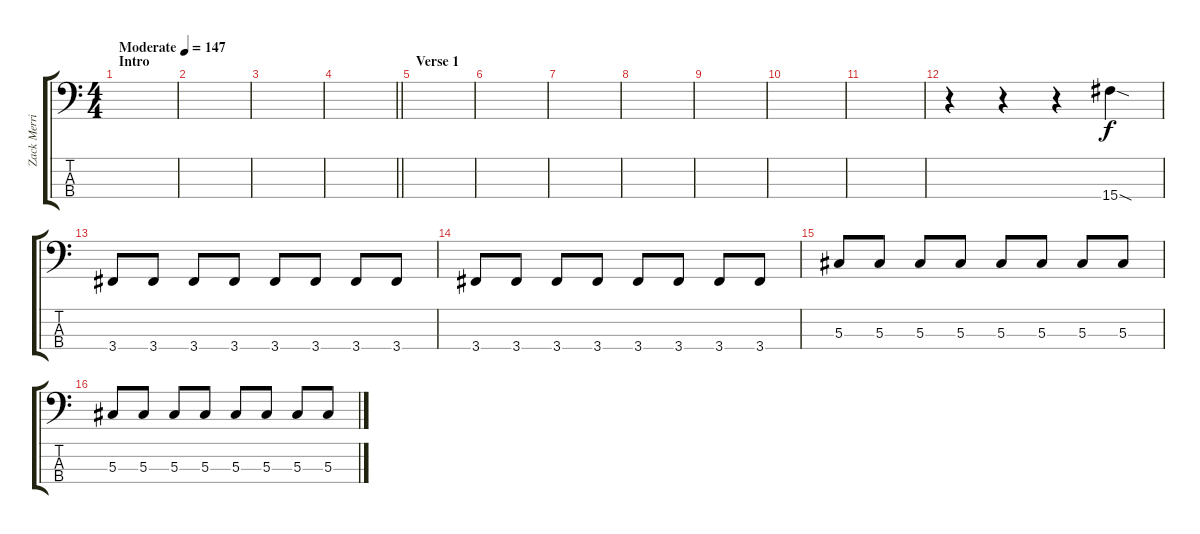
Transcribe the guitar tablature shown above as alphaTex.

\track ("Zack Merrick (Bass)" "Zack Merri") {instrument electricbassfinger}
\staff {score tabs}
\tuning (Gb2 Db2 Ab1 Eb1) {hide}
\ts (4 4)
\section ("" "Intro")
\tempo (147 "Moderate")
\clef f4
\ks c
|
|
|
\barLineRight lightlight
|
\section ("" "Verse 1")
|
|
|
|
|
|
|
r.4 r.4 r.4 15.4{sod}.4 |
3.4.8 3.4.8 3.4.8 3.4.8 3.4.8 3.4.8 3.4.8 3.4.8 |
3.4.8 3.4.8 3.4.8 3.4.8 3.4.8 3.4.8 3.4.8 3.4.8 |
5.3.8 5.3.8 5.3.8 5.3.8 5.3.8 5.3.8 5.3.8 5.3.8 |
5.3.8 5.3.8 5.3.8 5.3.8 5.3.8 5.3.8 5.3.8 5.3.8
